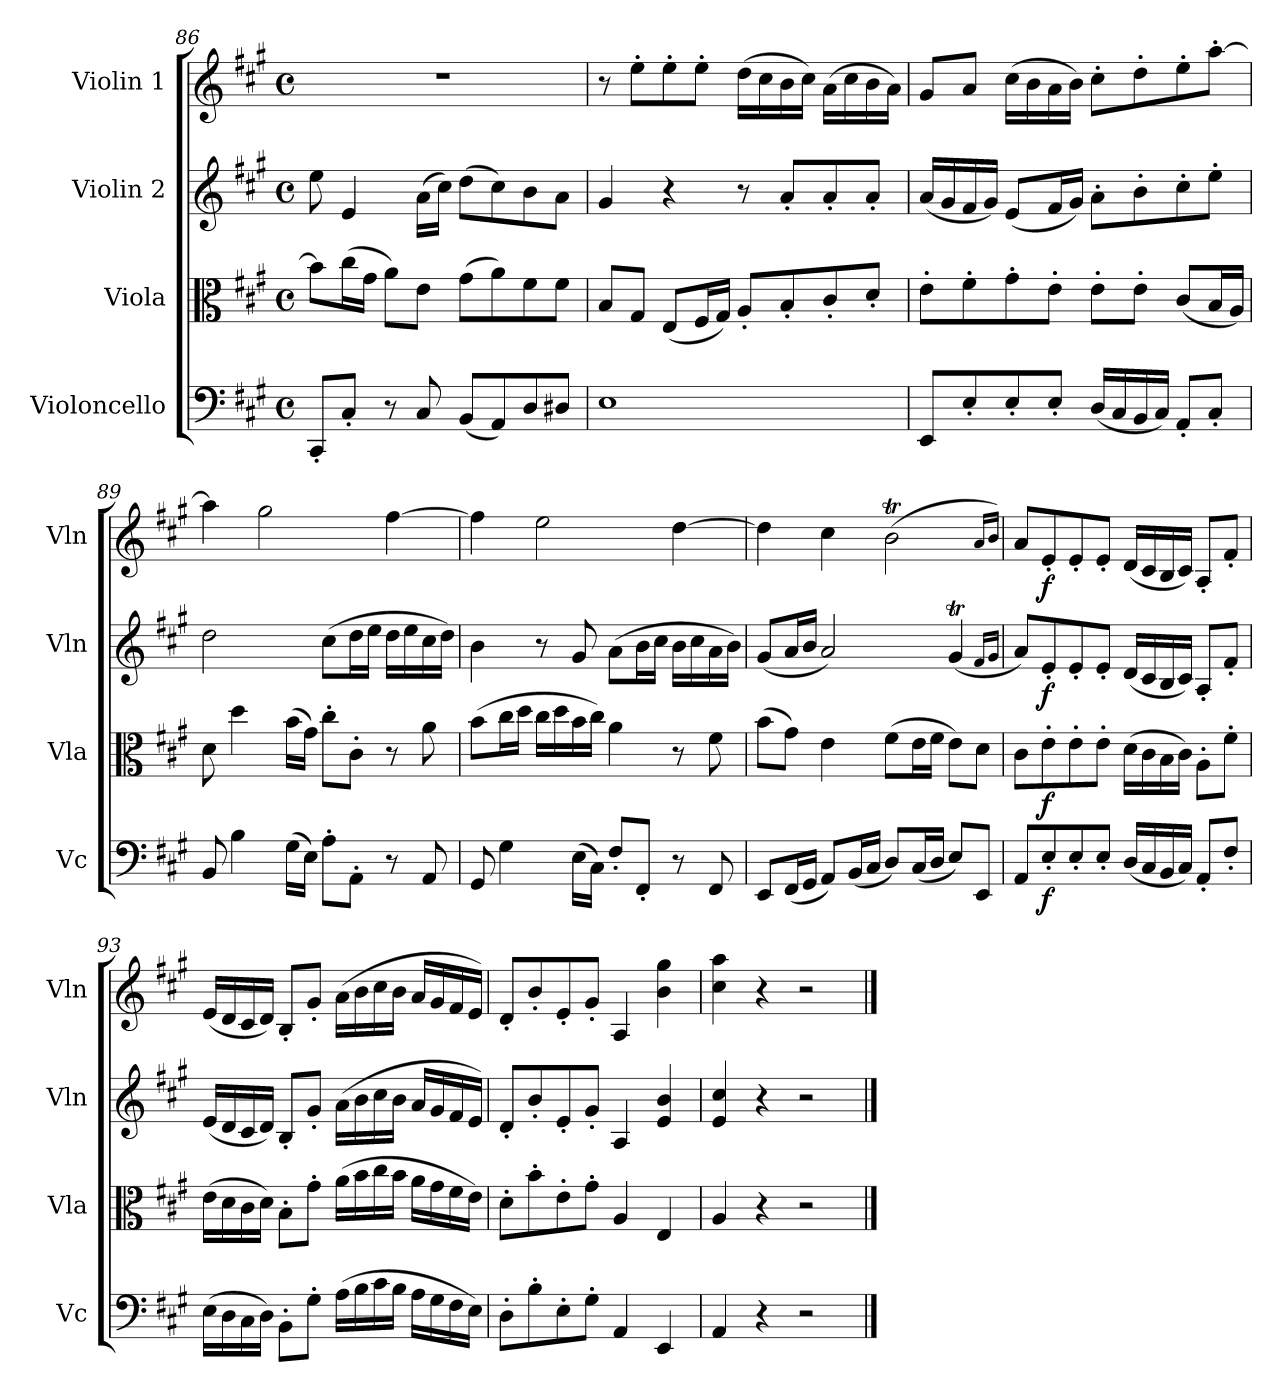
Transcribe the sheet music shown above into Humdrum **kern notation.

**kern	**dynam	**kern	**dynam	**kern	**dynam	**kern	**dynam
*part4	*part4	*part3	*part3	*part2	*part2	*part1	*part1
*staff4	*staff4	*staff3	*staff3	*staff2	*staff2	*staff1	*staff1
*I"Violoncello	*	*I"Viola	*	*I"Violin 2	*	*I"Violin 1	*
*I'Vc	*	*I'Vla	*	*I'Vln	*	*I'Vln	*
*clefF4	*	*clefC3	*	*clefG2	*	*clefG2	*
*k[f#c#g#]	*	*k[f#c#g#]	*	*k[f#c#g#]	*	*k[f#c#g#]	*
*M4/4	*	*M4/4	*	*M4/4	*	*M4/4	*
*met(c)	*	*met(c)	*	*met(c)	*	*met(c)	*
=86	=86	=86	=86	=86	=86	=86	=86
8CC#'/L	.	8b\L]	.	8ee\	.	1r	.
8C#'/J	.	(16cc#\L	.	4e/	.	.	.
.	.	16g#\JJ	.	.	.	.	.
8r	.	8a\L)	.	.	.	.	.
8C#/	.	8e\J	.	(16a\LL	.	.	.
.	.	.	.	16cc#\JJ)	.	.	.
(8BB/L	.	(8g#\L	.	(8dd\L	.	.	.
8AA/)	.	8a\)	.	8cc#\)	.	.	.
8D/	.	8f#\	.	8b\	.	.	.
8D#X/J	.	8f#\J	.	8a\J	.	.	.
!!LO:LB:g=z
=87	=87	=87	=87	=87	=87	=87	=87
1E	.	8B/L	.	4g#/	.	8r	.
.	.	8G#/J	.	.	.	8ee'\L	.
.	.	(8E/L	.	4r	.	8ee'\	.
.	.	16F#/L	.	.	.	8ee'\J	.
.	.	16G#/JJ)	.	.	.	.	.
.	.	8A'/L	.	8r	.	(16dd\LL	.
.	.	.	.	.	.	16cc#\	.
.	.	8B'/	.	8a'/L	.	16b\	.
.	.	.	.	.	.	16cc#\JJ)	.
.	.	8c#'/	.	8a'/	.	(16a\LL	.
.	.	.	.	.	.	16cc#\	.
.	.	8d'/J	.	8a'/J	.	16b\	.
.	.	.	.	.	.	16a\JJ)	.
!!LO:LB:g=z
=88	=88	=88	=88	=88	=88	=88	=88
8EE/L	.	8e'\L	.	(16a/LL	.	8g#/L	.
.	.	.	.	16g#/	.	.	.
8E'/	.	8f#'\	.	16f#/	.	8a/J	.
.	.	.	.	16g#/JJ)	.	.	.
8E'/	.	8g#'\	.	(8e/L	.	(16cc#\LL	.
.	.	.	.	.	.	16b\	.
8E'/J	.	8e'\J	.	16f#/L	.	16a\	.
.	.	.	.	16g#/JJ)	.	16b\JJ)	.
(16D/LL	.	8e'\L	.	8a'\L	.	8cc#'\L	.
16C#/	.	.	.	.	.	.	.
16BB/	.	8e'\J	.	8b'\	.	8dd'\	.
16C#/JJ)	.	.	.	.	.	.	.
8AA'/L	.	(8c#/L	.	8cc#'\	.	8ee'\	.
8C#'/J	.	16B/L	.	8ee'\J	.	[8aa'\J	.
.	.	16A/JJ)	.	.	.	.	.
=89	=89	=89	=89	=89	=89	=89	=89
8BB/	.	8d\	.	2dd\	.	4aa\]	.
4B\	.	4dd\	.	.	.	.	.
.	.	.	.	.	.	2gg#\	.
(16G#\LL	.	(16b\LL	.	.	.	.	.
16E\JJ)	.	16g#\JJ)	.	.	.	.	.
8A'\L	.	8cc#'\L	.	(8cc#\L	.	.	.
8AA'\J	.	8c#'\J	.	16dd\L	.	.	.
.	.	.	.	16ee\JJ	.	.	.
8r	.	8r	.	16dd\LL	.	[4ff#\	.
.	.	.	.	16ee\	.	.	.
8AA/	.	8a\	.	16cc#\	.	.	.
.	.	.	.	16dd\JJ)	.	.	.
!!LO:PB:g=z
=90	=90	=90	=90	=90	=90	=90	=90
8GG#/	.	(8b\L	.	4b\	.	4ff#\]	.
4G#\	.	16cc#\L	.	.	.	.	.
.	.	16dd\JJ	.	.	.	.	.
.	.	16cc#\LL	.	8r	.	2ee\	.
.	.	16dd\	.	.	.	.	.
(16E\LL	.	16b\	.	8g#/	.	.	.
16C#\JJ)	.	16cc#\JJ)	.	.	.	.	.
8F#'/L	.	4a\	.	(8a\L	.	.	.
8FF#'/J	.	.	.	16b\L	.	.	.
.	.	.	.	16cc#\JJ	.	.	.
8r	.	8r	.	16b\LL	.	[4dd\	.
.	.	.	.	16cc#\	.	.	.
8FF#/	.	8f#\	.	16a\	.	.	.
.	.	.	.	16b\JJ)	.	.	.
!!LO:LB:g=z
=91	=91	=91	=91	=91	=91	=91	=91
8EE/L	.	(8b\L	.	(8g#/L	.	4dd\]	.
(16FF#/L	.	8g#\J)	.	16a/L	.	.	.
16GG#/JJ	.	.	.	16b/JJ	.	.	.
8AA/L)	.	4e\	.	2a/)	.	4cc#\	.
(16BB/L	.	.	.	.	.	.	.
16C#/JJ	.	.	.	.	.	.	.
8D/L)	.	(8f#\L	.	.	.	(2bT\	.
(16C#/L	.	16e\L	.	.	.	.	.
16D/JJ	.	16f#\JJ	.	.	.	.	.
8E/L)	.	8e\L)	.	(4g#t/	.	.	.
8EE/J	.	8d\J	.	.	.	.	.
.	.	.	.	16qf#/LL	.	16qa/LL	.
.	.	.	.	16qg#/JJ	.	16qb/JJ)	.
=92	=92	=92	=92	=92	=92	=92	=92
8AA/L	.	8c#\L	.	8a/L)	.	8a/L	.
!	!LO:DY:b	!	!LO:DY:b	!	!LO:DY:b	!	!LO:DY:b
8E'/	f	8e'\	f	8e'/	f	8e'/	f
8E'/	.	8e'\	.	8e'/	.	8e'/	.
8E'/J	.	8e'\J	.	8e'/J	.	8e'/J	.
(16D/LL	.	(16d\LL	.	(16d/LL	.	(16d/LL	.
16C#/	.	16c#\	.	16c#/	.	16c#/	.
16BB/	.	16B\	.	16B/	.	16B/	.
16C#/JJ)	.	16c#\JJ)	.	16c#/JJ)	.	16c#/JJ)	.
8AA'/L	.	8A'\L	.	8A'/L	.	8A'/L	.
8F#'/J	.	8f#'\J	.	8f#'/J	.	8f#'/J	.
=93	=93	=93	=93	=93	=93	=93	=93
(16E\LL	.	(16e\LL	.	(16e/LL	.	(16e/LL	.
16D\	.	16d\	.	16d/	.	16d/	.
16C#\	.	16c#\	.	16c#/	.	16c#/	.
16D\JJ)	.	16d\JJ)	.	16d/JJ)	.	16d/JJ)	.
8BB'\L	.	8B'\L	.	8B'/L	.	8B'/L	.
8G#'\J	.	8g#'\J	.	8g#'/J	.	8g#'/J	.
(16A\LL	.	(16a\LL	.	(16a\LL	.	(16a\LL	.
16B\	.	16b\	.	16b\	.	16b\	.
16c#\	.	16cc#\	.	16cc#\	.	16cc#\	.
16B\JJ	.	16b\JJ	.	16b\JJ	.	16b\JJ	.
16A\LL	.	16a\LL	.	16a/LL	.	16a/LL	.
16G#\	.	16g#\	.	16g#/	.	16g#/	.
16F#\	.	16f#\	.	16f#/	.	16f#/	.
16E\JJ)	.	16e\JJ)	.	16e/JJ)	.	16e/JJ)	.
!!LO:LB:g=z
=94	=94	=94	=94	=94	=94	=94	=94
8D'\L	.	8d'\L	.	8d'/L	.	8d'/L	.
8B'\	.	8b'\	.	8b'/	.	8b'/	.
8E'\	.	8e'\	.	8e'/	.	8e'/	.
8G#'\J	.	8g#'\J	.	8g#'/J	.	8g#'/J	.
4AA/	.	4A/	.	4A/	.	4A/	.
4EE/	.	4E/	.	4e/ 4b/	.	4b\ 4gg#\	.
=95	=95	=95	=95	=95	=95	=95	=95
4AA/	.	4A/	.	4e/ 4cc#/	.	4cc#\ 4aa\	.
4r	.	4r	.	4r	.	4r	.
2r	.	2r	.	2r	.	2r	.
==	==	==	==	==	==	==	==
*-	*-	*-	*-	*-	*-	*-	*-
